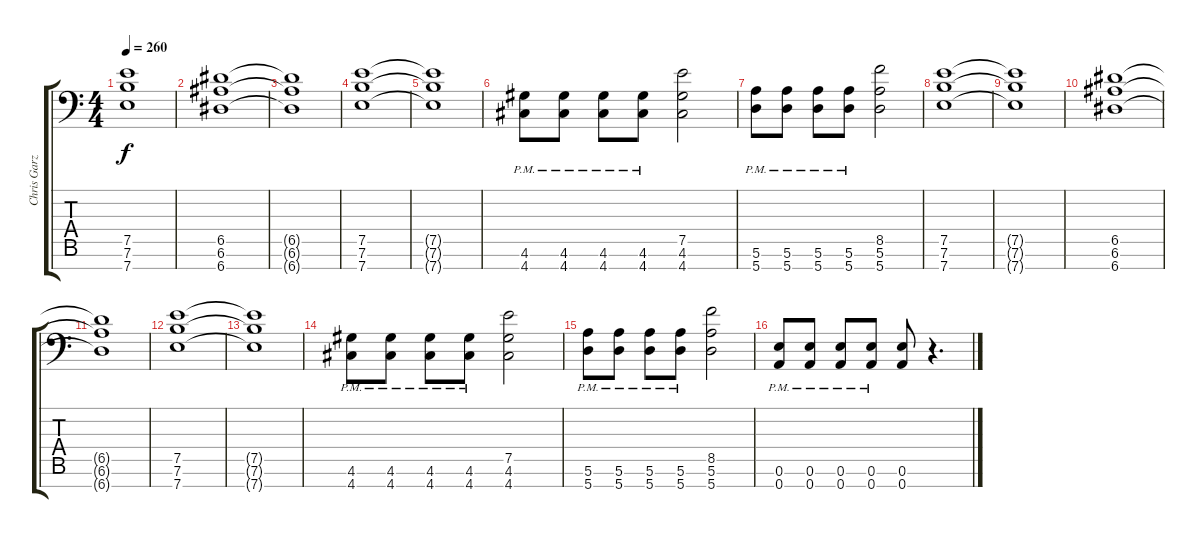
\track ("Chris Garza" "Chris Garz") {instrument distortionguitar}
\staff {score tabs}
\tuning (E4 B3 G3 D3 A2 E2 A1) {hide}
\ts (4 4)
\tempo 260
\clef f4
\ks c
(7.5{t} 7.6{t} 7.7{t}).1{dy f} |
(6.5 6.6 6.7).1 |
(6.5{t} 6.6{t} 6.7{t}).1 |
(7.5 7.6 7.7).1 |
(7.5{t} 7.6{t} 7.7{t}).1 |
(4.6{pm} 4.7{pm}).8 (4.6{pm} 4.7{pm}).8 (4.6{pm} 4.7{pm}).8 (4.6{pm} 4.7{pm}).8 (7.5 4.6 4.7).2 |
(5.6{pm} 5.7{pm}).8 (5.6{pm} 5.7{pm}).8 (5.6{pm} 5.7{pm}).8 (5.6{pm} 5.7{pm}).8 (8.5 5.6 5.7).2 |
(7.5 7.6 7.7).1 |
(7.5{t} 7.6{t} 7.7{t}).1 |
(6.5 6.6 6.7).1 |
(6.5{t} 6.6{t} 6.7{t}).1 |
(7.5 7.6 7.7).1 |
(7.5{t} 7.6{t} 7.7{t}).1 |
(4.6{pm} 4.7{pm}).8 (4.6{pm} 4.7{pm}).8 (4.6{pm} 4.7{pm}).8 (4.6{pm} 4.7{pm}).8 (7.5 4.6 4.7).2 |
(5.6{pm} 5.7{pm}).8 (5.6{pm} 5.7{pm}).8 (5.6{pm} 5.7{pm}).8 (5.6{pm} 5.7{pm}).8 (8.5 5.6 5.7).2 |
(0.6{pm} 0.7{pm}).8 (0.6{pm} 0.7{pm}).8 (0.6{pm} 0.7{pm}).8 (0.6{pm} 0.7{pm}).8 (0.6 0.7).8 r.4{d}
